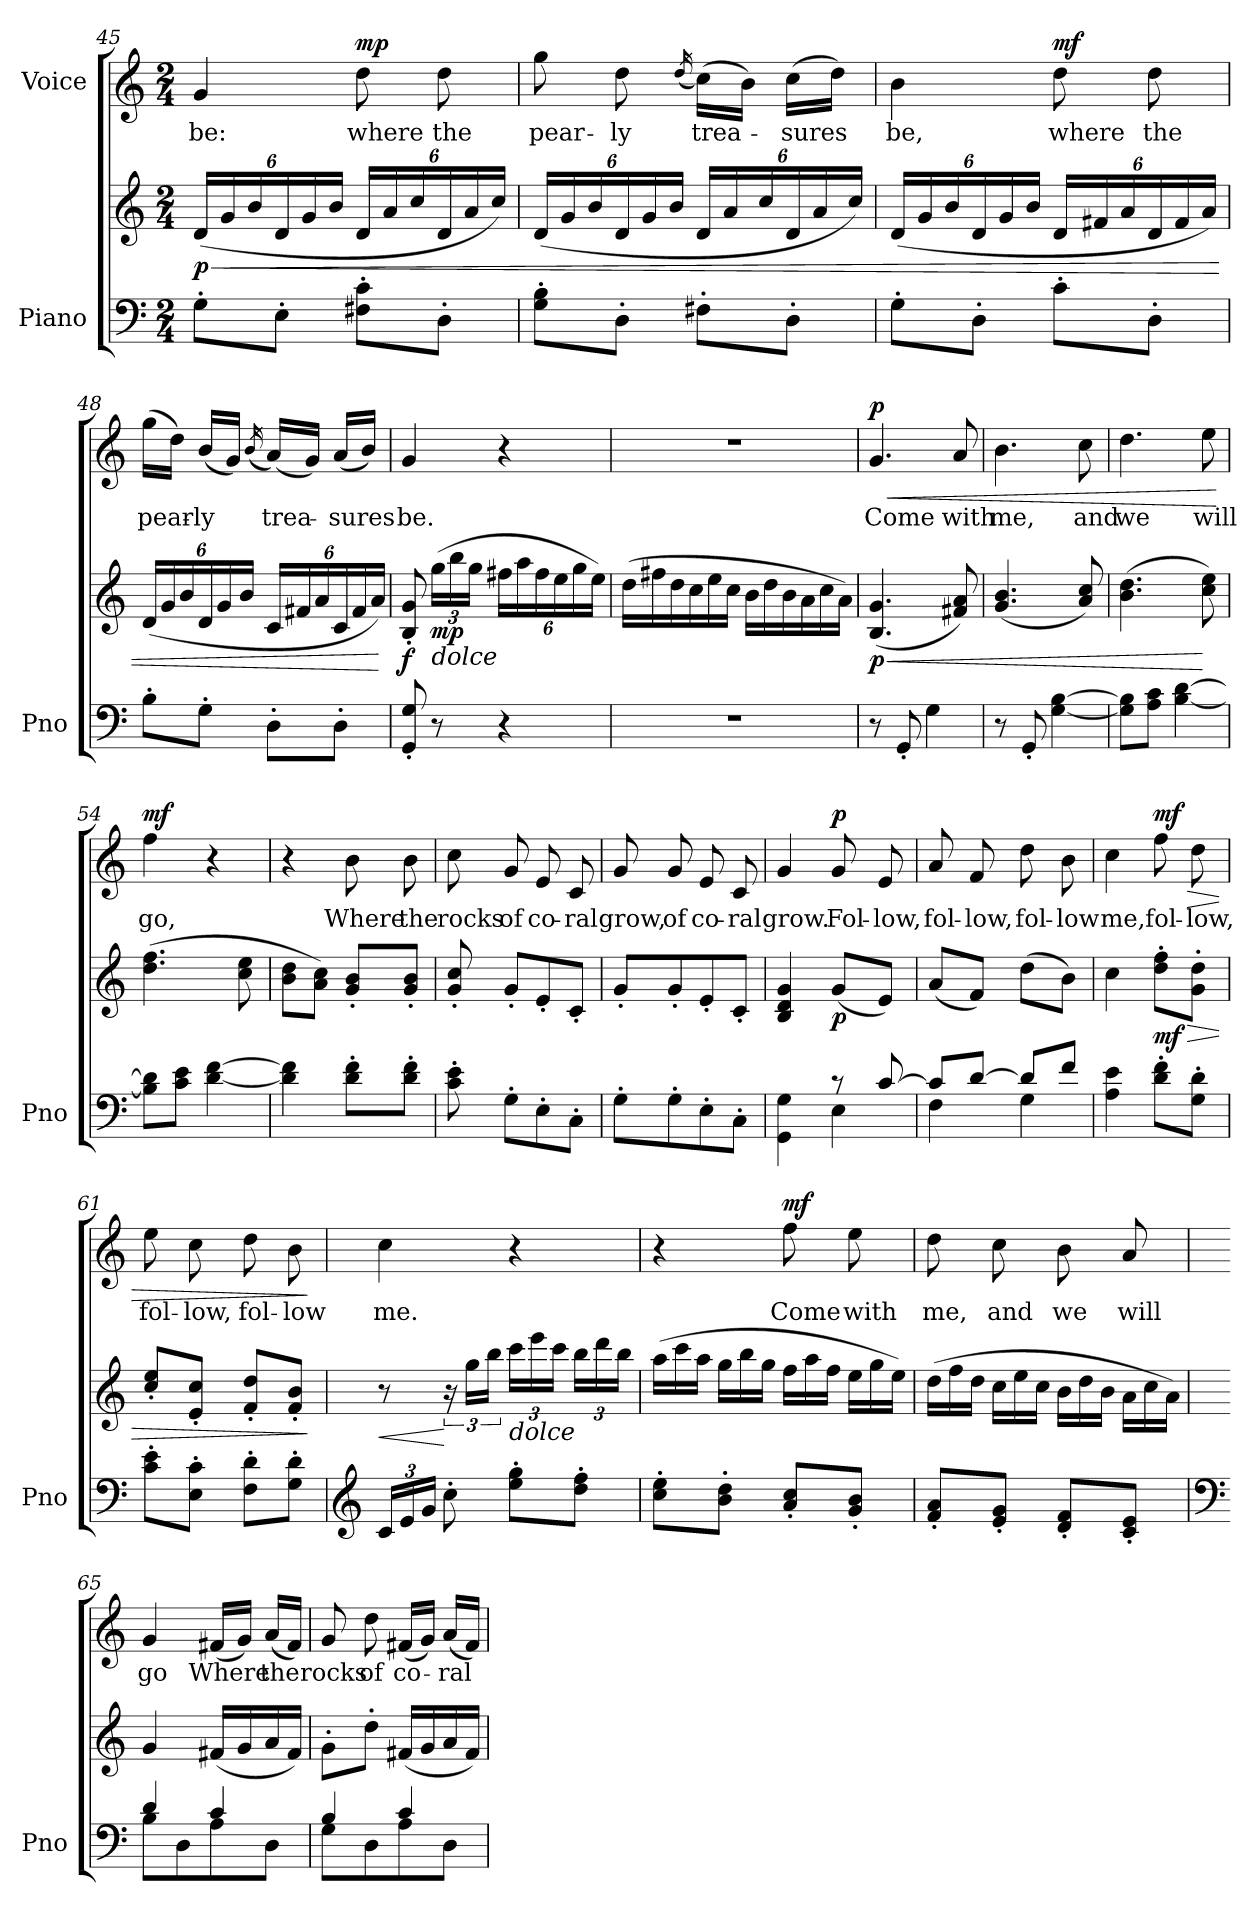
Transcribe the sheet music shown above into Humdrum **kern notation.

**kern	**kern	**dynam	**kern	**text	**dynam
*part2	*part2	*part2	*part1	*part1	*part1
*staff3	*staff2	*staff2/3	*staff1	*staff1	*staff1
*I"Piano	*	*	*I"Voice	*	*
*I'Pno	*	*	*	*	*
*clefF4	*clefG2	*	*clefG2	*	*
*k[]	*k[]	*	*k[]	*	*
*M2/4	*M2/4	*	*M2/4	*	*
*	*Xbrackettup	*	*	*	*
=45	=45	=45	=45	=45	=45
!	!	!LO:HP:b	!	!LO:LY:b	!
!	!	!LO:DY:n=1:b	!	!	!
8G'\L	(<24d/LL	< p	4g/	be:	.
.	24g/	.	.	.	.
.	24b/	.	.	.	.
8E'\J	24d/	.	.	.	.
.	24g/	.	.	.	.
.	24b/JJ	.	.	.	.
!	!	!	!	!LO:LY:b	!LO:DY:a
8F#X\' 8c\'L	24d/LL	.	8dd\	where	mp
.	24a/	.	.	.	.
.	24cc/	.	.	.	.
!	!	!	!	!LO:LY:b	!
8D'\J	24d/	.	8dd\	the	.
.	24a/	.	.	.	.
.	24cc/JJ)	.	.	.	.
!!LO:LB:g=z
=46	=46	=46	=46	=46	=46
!	!	!	!	!LO:LY:b	!
8G\' 8B\'L	(<24d/LL	.	8gg\	pear-	.
.	24g/	.	.	.	.
.	24b/	.	.	.	.
!	!	!	!	!LO:LY:b	!
8D'\J	24d/	.	8dd\	-ly	.
.	24g/	.	.	.	.
.	24b/JJ	.	.	.	.
.	.	.	(<16qdd/	.	.
!	!	!	!	!LO:LY:b	!
8F#X'\L	24d/LL	.	(>16cc\LL)	trea-	.
.	24a/	.	.	.	.
.	.	.	16b\JJ)	.	.
.	24cc/	.	.	.	.
!	!	!	!	!LO:LY:b	!
8D'\J	24d/	.	(>16cc\LL	-sures	.
.	24a/	.	.	.	.
.	.	.	16dd\JJ)	.	.
.	24cc/JJ)	.	.	.	.
=47	=47	=47	=47	=47	=47
!	!	!	!	!LO:LY:b	!
8G'\L	(<24d/LL	.	4b\	be,	.
.	24g/	.	.	.	.
.	24b/	.	.	.	.
8D'\J	24d/	.	.	.	.
.	24g/	.	.	.	.
.	24b/JJ	.	.	.	.
!	!	!	!	!LO:LY:b	!LO:DY:a
8c'\L	24d/LL	.	8dd\	where	mf
.	24f#X/	.	.	.	.
.	24a/	.	.	.	.
!	!	!	!	!LO:LY:b	!
8D'\J	24d/	.	8dd\	the	.
.	24f#/	.	.	.	.
.	24a/JJ)	.	.	.	.
=48	=48	=48	=48	=48	=48
!	!	!	!	!LO:LY:b	!
8B'\L	(<24d/LL	.	(>16gg\LL	pear-	.
.	24g/	.	.	.	.
.	.	.	16dd\JJ)	.	.
.	24b/	.	.	.	.
!	!	!	!	!LO:LY:b	!
8G'\J	24d/	.	(<16b/LL	-ly	.
.	24g/	.	.	.	.
.	.	.	16g/JJ)	.	.
.	24b/JJ	.	.	.	.
.	.	.	(<16qb/	.	.
!	!	!	!	!LO:LY:b	!
8D'\L	24c/LL	.	(<16a/LL)	trea-	.
.	24f#X/	.	.	.	.
.	.	.	16g/JJ)	.	.
.	24a/	.	.	.	.
!	!	!	!	!LO:LY:b	!
8D'\J	24c/	.	(<16a/LL	-sures	.
.	24f#/	.	.	.	.
.	.	.	16b/JJ)	.	.
.	24a/JJ)	.	.	.	.
.	.	[	.	.	.
!!LO:LB:g=z
=49	=49	=49	=49	=49	=49
*	*^	*	*	*	*
!	!	!	!LO:DY:b	!	!LO:LY:b	!
8GG/' 8G/'	8B/' 8g/'	8ryy	f	4g/	be.	.
!	!LO:TX:b:i:t=dolce	!	!	!	!	!
!	!	!	!LO:DY:b	!	!	!
8r	(>24gg\LL	8rAyy	mp	.	.	.
.	24bb\	.	.	.	.	.
.	24gg\JJ	.	.	.	.	.
4r	24ff#X\LL	4ryy	.	4r	.	.
.	24aa\	.	.	.	.	.
.	24ff#\	.	.	.	.	.
.	24ee\	.	.	.	.	.
.	24gg\	.	.	.	.	.
.	24ee\JJ)	.	.	.	.	.
*	*v	*v	*	*	*	*
=50	=50	=50	=50	=50	=50
*	*Xtuplet	*	*	*	*
2r	(>24dd\LL	.	2r	.	.
.	24ff#X\	.	.	.	.
.	24dd\	.	.	.	.
.	24cc\	.	.	.	.
.	24ee\	.	.	.	.
.	24cc\JJ	.	.	.	.
.	24b\LL	.	.	.	.
.	24dd\	.	.	.	.
.	24b\	.	.	.	.
.	24a\	.	.	.	.
.	24cc\	.	.	.	.
.	24a\JJ)	.	.	.	.
=51	=51	=51	=51	=51	=51
!	!	!LO:HP:b	!	!LO:LY:b	!LO:HP:b
!	!	!LO:DY:n=1:b	!	!	!LO:DY:n=1:a
8r	(<4.B/ 4.g/	< p	4.g/	Come	< p
8GG'/	.	.	.	.	.
4G\	.	.	.	.	.
!	!	!	!	!LO:LY:b	!
.	8f#X/ 8a/)	.	8a/	with	.
=52	=52	=52	=52	=52	=52
!	!	!	!	!LO:LY:b	!
8r	(<4.g/ 4.b/	.	4.b\	me,	.
8GG'/	.	.	.	.	.
[4G\ [4B\	.	.	.	.	.
!	!	!	!	!LO:LY:b	!
.	8a/ 8cc/)	.	8cc\	and	.
!!LO:PB:g=z
=53	=53	=53	=53	=53	=53
!	!	!	!	!LO:LY:b	!
8G\] 8B\]L	(>4.b\ 4.dd\	.	4.dd\	we	.
8A\ 8c\J	.	.	.	.	.
[4B\ [4d\	.	.	.	.	.
!	!	!	!	!LO:LY:b	!
.	8cc\ 8ee\)	[	8ee\	will	.
.	.	.	.	.	[
=54	=54	=54	=54	=54	=54
!	!	!	!	!LO:LY:b	!LO:DY:a
8B\] 8d\]L	(>4.dd\ 4.ff\	.	4ff\	go,	mf
8c\ 8e\J	.	.	.	.	.
[4d\ [4f\	.	.	4r	.	.
.	8cc\ 8ee\	.	.	.	.
=55	=55	=55	=55	=55	=55
4d\] 4f\]	8b\ 8dd\L	.	4r	.	.
.	8a\ 8cc\J)	.	.	.	.
!	!	!	!	!LO:LY:b	!
8d\' 8f\'L	8g/' 8b/'L	.	8b\	Where	.
!	!	!LO:DY:b	!	!LO:LY:b	!
!	!	!LO:DY:n=1:b	!	!	!
8d\' 8f\'J	8g/' 8b/'J	other-dynamics f	8b\	the	.
=56	=56	=56	=56	=56	=56
!	!	!	!	!LO:LY:b	!
8c\' 8e\'	8g/' 8cc/'	.	8cc\	rocks	.
!	!	!	!	!LO:LY:b	!
8G'\L	8g'/L	.	8g/	of	.
!	!	!	!	!LO:LY:b	!
8E'\	8e'/	.	8e/	co-	.
!	!	!	!	!LO:LY:b	!
8C'\J	8c'/J	.	8c/	-ral	.
=57	=57	=57	=57	=57	=57
!	!	!	!	!LO:LY:b	!
8G'\L	8g'/L	.	8g/	grow,	.
!	!	!	!	!LO:LY:b	!
8G'\	8g'/	.	8g/	of	.
!	!	!	!	!LO:LY:b	!
8E'\	8e'/	.	8e/	co-	.
!	!	!	!	!LO:LY:b	!
8C'\J	8c'/J	.	8c/	-ral	.
!!LO:LB:g=z
=58	=58	=58	=58	=58	=58
*^	*	*	*	*	*
!	!	!	!	!	!LO:LY:b	!
4GG\ 4G\	4ryy	4B/ 4d/ 4g/	.	4g/	grow.	.
!	!	!	!LO:DY:b	!	!LO:LY:b	!LO:DY:a
8r	4E\	(<8g/L	p	8g/	Fol-	p
!	!	!	!	!	!LO:LY:b	!
[8c/	.	8e/J)	.	8e/	-low,	.
=59	=59	=59	=59	=59	=59	=59
!	!	!	!	!	!LO:LY:b	!
8c/L]	4F\	(<8a/L	.	8a/	fol-	.
!	!	!	!	!	!LO:LY:b	!
[8d/J	.	8f/J)	.	8f/	-low,	.
!	!	!	!	!	!LO:LY:b	!
8d/L]	4G\	(>8dd\L	.	8dd\	fol-	.
!	!	!	!	!	!LO:LY:b	!
8f/J	.	8b\J)	.	8b\	-low	.
*v	*v	*	*	*	*	*
=60	=60	=60	=60	=60	=60
!	!	!	!	!LO:LY:b	!
4A\ 4e\	4cc\	.	4cc\	me,	.
!	!	!LO:HP:b	!	!LO:LY:b	!LO:HP:b
!	!	!LO:DY:n=1:b	!	!	!LO:DY:n=1:a
8d\' 8f\'L	8dd\' 8ff\'L	> mf	8ff\	fol-	> mf
!	!	!	!	!LO:LY:b	!
8G\' 8d\'J	8g\' 8dd\'J	.	8dd\	-low,	.
=61	=61	=61	=61	=61	=61
!	!	!	!	!LO:LY:b	!
8c\' 8e\'L	8cc/' 8ee/'L	.	8ee\	fol-	.
!	!	!	!	!LO:LY:b	!
8E\' 8c\'J	8e/' 8cc/'J	.	8cc\	-low,	.
!	!	!	!	!LO:LY:b	!
8F\' 8d\'L	8f/' 8dd/'L	.	8dd\	fol-	.
!	!	!	!	!LO:LY:b	!
8G\' 8d\'J	8f/' 8b/'J	.	8b\	-low	.
.	.	]	.	.	]
!!LO:LB:g=z
=62	=62	=62	=62	=62	=62
*clefG2	*	*	*	*	*
*Xbrackettup	*	*	*	*	*
!	!	!LO:HP:b	!	!LO:LY:b	!
*	*^	*	*	*	*
24c/LL	8r	8ryy	<	4cc\	me.	.
24e/	.	.	.	.	.	.
24g/JJ	.	.	.	.	.	.
*	*tuplet	*	*	*	*	*
*	*brackettup	*	*	*	*	*
8cc'\	24r	8rAyy	[	.	.	.
.	24gg\LL	.	.	.	.	.
.	24bb\JJ	.	.	.	.	.
*	*Xbrackettup	*	*	*	*	*
!	!LO:TX:b:i:t=dolce	!	!	!	!	!
8ee\' 8gg\'L	24ccc\LL	4ryy	.	4r	.	.
.	24eee\	.	.	.	.	.
.	24ccc\JJ	.	.	.	.	.
8dd\' 8ff\'J	24bb\LL	.	.	.	.	.
.	24ddd\	.	.	.	.	.
.	24bb\JJ	.	.	.	.	.
*	*v	*v	*	*	*	*
=63	=63	=63	=63	=63	=63
*	*Xtuplet	*	*	*	*
8cc\' 8ee\'L	(>24aa\LL	.	4r	.	.
.	24ccc\	.	.	.	.
.	24aa\JJ	.	.	.	.
8b\' 8dd\'J	24gg\LL	.	.	.	.
.	24bb\	.	.	.	.
.	24gg\JJ	.	.	.	.
!	!	!	!	!LO:LY:b	!LO:DY:a
8a/' 8cc/'L	24ff\LL	.	8ff\	Come	mf
.	24aa\	.	.	.	.
.	24ff\JJ	.	.	.	.
!	!	!	!	!LO:LY:b	!
8g/' 8b/'J	24ee\LL	.	8ee\	with	.
.	24gg\	.	.	.	.
.	24ee\JJ)	.	.	.	.
=64	=64	=64	=64	=64	=64
!	!	!	!	!LO:LY:b	!
8f/' 8a/'L	(>24dd\LL	.	8dd\	me,	.
.	24ff\	.	.	.	.
.	24dd\JJ	.	.	.	.
!	!	!	!	!LO:LY:b	!
8e/' 8g/'J	24cc\LL	.	8cc\	and	.
.	24ee\	.	.	.	.
.	24cc\JJ	.	.	.	.
!	!	!	!	!LO:LY:b	!
8d/' 8f/'L	24b\LL	.	8b\	we	.
.	24dd\	.	.	.	.
.	24b\JJ	.	.	.	.
!	!	!	!	!LO:LY:b	!
8c/' 8e/'J	24a\LL	.	8a/	will	.
.	24cc\	.	.	.	.
.	24a\JJ)	.	.	.	.
!!LO:LB:g=z
=65	=65	=65	=65	=65	=65
*clefF4	*	*	*	*	*
*^	*	*	*	*	*
!	!	!	!	!	!LO:LY:b	!
4d/	8B\L	4g/	.	4g/	go	.
.	8D\	.	.	.	.	.
!	!	!	!	!	!LO:LY:b	!
4c/	8A\	(<16f#X/LL	.	(<16f#X/LL	Where	.
.	.	16g/	.	16g/JJ)	.	.
!	!	!	!	!	!LO:LY:b	!
.	8D\J	16a/	.	(<16a/LL	the	.
.	.	16f#/JJ)	.	16f#/JJ)	.	.
=66	=66	=66	=66	=66	=66	=66
!	!	!	!	!	!LO:LY:b	!
4B/	8G\L	8g'\L	.	8g/	rocks	.
!	!	!	!	!	!LO:LY:b	!
.	8D\	8dd'\J	.	8dd\	of	.
!	!	!	!	!	!LO:LY:b	!
4c/	8A\	(<16f#X/LL	.	(<16f#X/LL	co-	.
.	.	16g/	.	16g/JJ)	.	.
!	!	!	!	!	!LO:LY:b	!
.	8D\J	16a/	.	(<16a/LL	-ral	.
.	.	16f#/JJ)	.	16f#/JJ)	.	.
*v	*v	*	*	*	*	*
=	=	=	=	=	=
*-	*-	*-	*-	*-	*-
